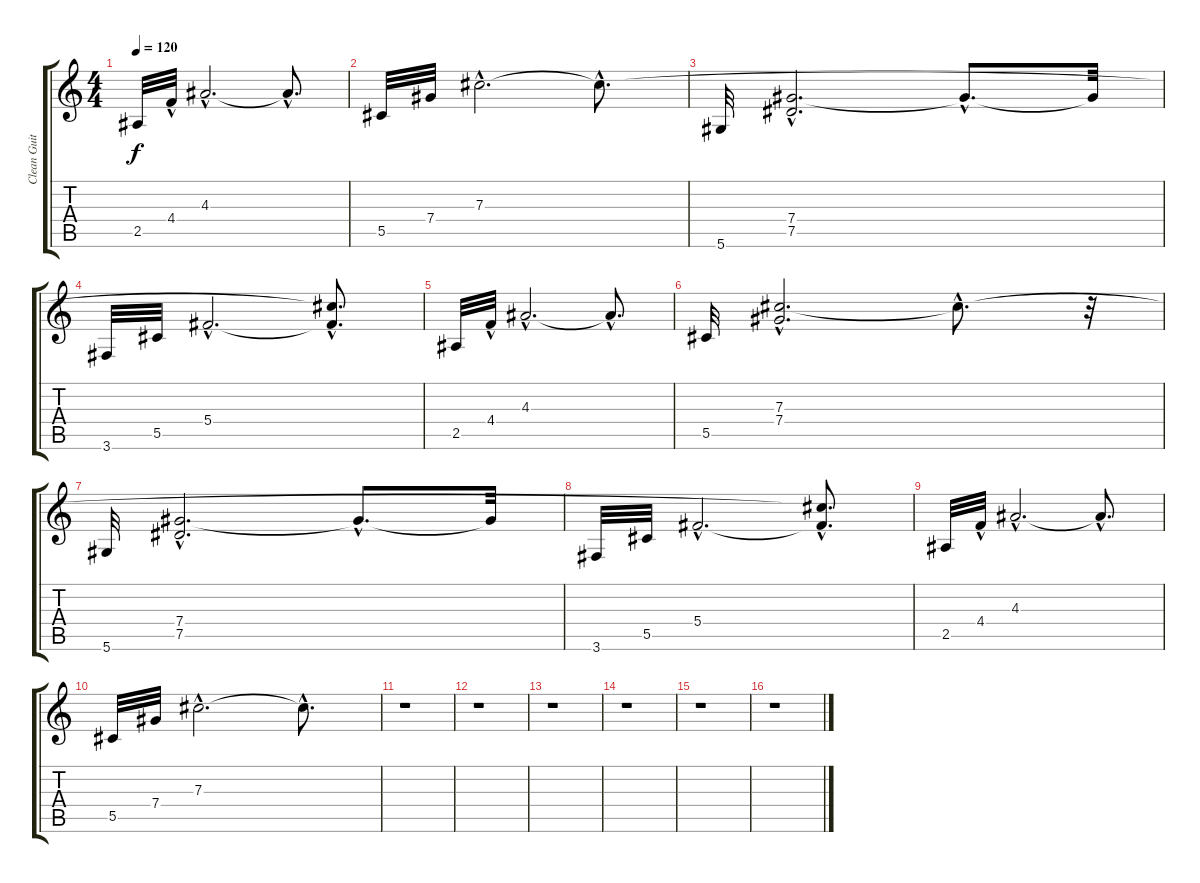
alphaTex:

\track ("Clean Guitar" "Clean Guit") {instrument electricguitarclean}
\staff {score tabs}
\tuning (Eb4 Bb3 Gb3 Db3 Ab2 Eb2) {hide}
\ts (4 4)
\tempo 120
\clef g2
\ks c
2.5.32{dy f} 4.4{hac}.32 4.3{hac}.2{d} 4.3{hac t}.8{d} |
5.5.32 7.4.32 7.3{hac}.2{d} 7.3{hac t}.8{d} |
5.6.32 (7.4{hac} 7.5{hac}).2{d} 7.4{hac t}.8{d} 7.4{t}.32 |
3.6.32 5.5.32 5.4{hac}.2{d} (7.3{t} 5.4{hac t}).8{d} |
2.5.32 4.4{hac}.32 4.3{hac}.2{d} 4.3{hac t}.8{d} |
5.5.32 (7.3{hac} 7.4{hac}).2{d} 7.3{hac t}.8{d} r.32 |
5.6.32 (7.4{hac} 7.5{hac}).2{d} 7.4{hac t}.8{d} 7.4{t}.32 |
3.6.32 5.5.32 5.4{hac}.2{d} (7.3{t} 5.4{hac t}).8{d} |
2.5.32 4.4{hac}.32 4.3{hac}.2{d} 4.3{hac t}.8{d} |
5.5.32 7.4.32 7.3{hac}.2{d} 7.3{hac t}.8{d} |
r.1 |
r.1 |
r.1 |
r.1 |
r.1 |
r.1
